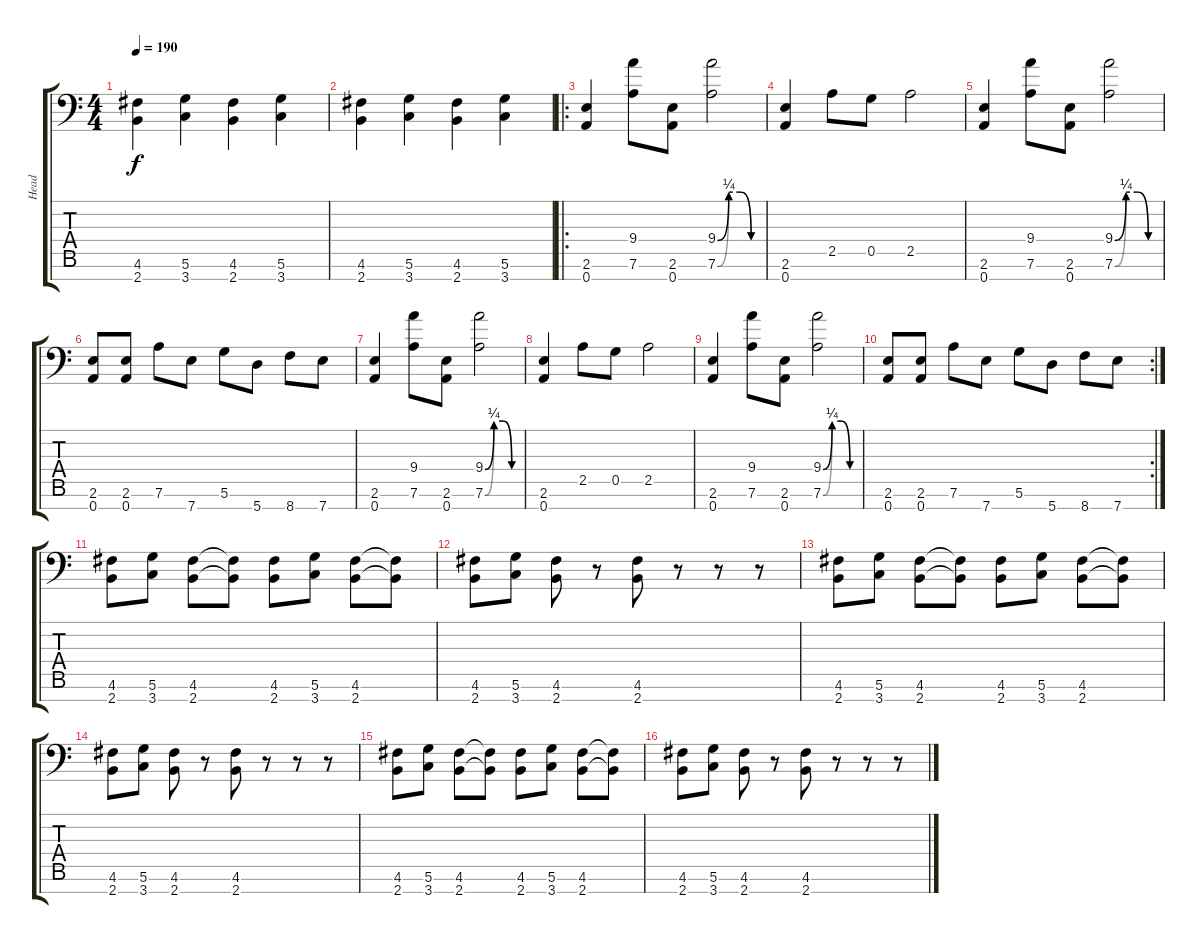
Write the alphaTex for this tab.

\track ("Head" "Head") {instrument distortionguitar}
\staff {score tabs}
\tuning (D4 A3 F3 C3 G2 D2 A1) {hide}
\ts (4 4)
\tempo 190
\clef f4
\ks c
(4.6 2.7).4{dy f} (5.6 3.7).4 (4.6 2.7).4 (5.6 3.7).4 |
(4.6 2.7).4 (5.6 3.7).4 (4.6 2.7).4 (5.6 3.7).4 |
\ro
(2.6 0.7).4{instrument distortionguitar} (9.4 7.6).8 (2.6 0.7).8 (9.4{be (custom 0 0 15 1 30 1 45 0 60 0)} 7.6{be (custom 0 0 15 1 30 1 45 0 60 0)}).2 |
(2.6 0.7).4 2.5.8 0.5.8 2.5.2 |
(2.6 0.7).4{instrument distortionguitar} (9.4 7.6).8 (2.6 0.7).8 (9.4{be (custom 0 0 15 1 30 1 45 0 60 0)} 7.6{be (custom 0 0 15 1 30 1 45 0 60 0)}).2 |
(2.6 0.7).8 (2.6 0.7).8 7.6.8 7.7.8 5.6.8 5.7.8 8.7.8 7.7.8 |
(2.6 0.7).4{instrument distortionguitar} (9.4 7.6).8 (2.6 0.7).8 (9.4{be (custom 0 0 15 1 30 1 45 0 60 0)} 7.6{be (custom 0 0 15 1 30 1 45 0 60 0)}).2 |
(2.6 0.7).4 2.5.8 0.5.8 2.5.2 |
(2.6 0.7).4{instrument distortionguitar} (9.4 7.6).8 (2.6 0.7).8 (9.4{be (custom 0 0 15 1 30 1 45 0 60 0)} 7.6{be (custom 0 0 15 1 30 1 45 0 60 0)}).2 |
\rc 2
(2.6 0.7).8 (2.6 0.7).8 7.6.8 7.7.8 5.6.8 5.7.8 8.7.8 7.7.8 |
(4.6 2.7).8 (5.6 3.7).8 (4.6 2.7).8 (4.6{t} 2.7{t}).8 (4.6 2.7).8 (5.6 3.7).8 (4.6 2.7).8 (4.6{t} 2.7{t}).8 |
(4.6 2.7).8 (5.6 3.7).8 (4.6 2.7).8 r.8 (4.6 2.7).8 r.8 r.8 r.8 |
(4.6 2.7).8 (5.6 3.7).8 (4.6 2.7).8 (4.6{t} 2.7{t}).8 (4.6 2.7).8 (5.6 3.7).8 (4.6 2.7).8 (4.6{t} 2.7{t}).8 |
(4.6 2.7).8 (5.6 3.7).8 (4.6 2.7).8 r.8 (4.6 2.7).8 r.8 r.8 r.8 |
(4.6 2.7).8 (5.6 3.7).8 (4.6 2.7).8 (4.6{t} 2.7{t}).8 (4.6 2.7).8 (5.6 3.7).8 (4.6 2.7).8 (4.6{t} 2.7{t}).8 |
(4.6 2.7).8 (5.6 3.7).8 (4.6 2.7).8 r.8 (4.6 2.7).8 r.8 r.8 r.8
